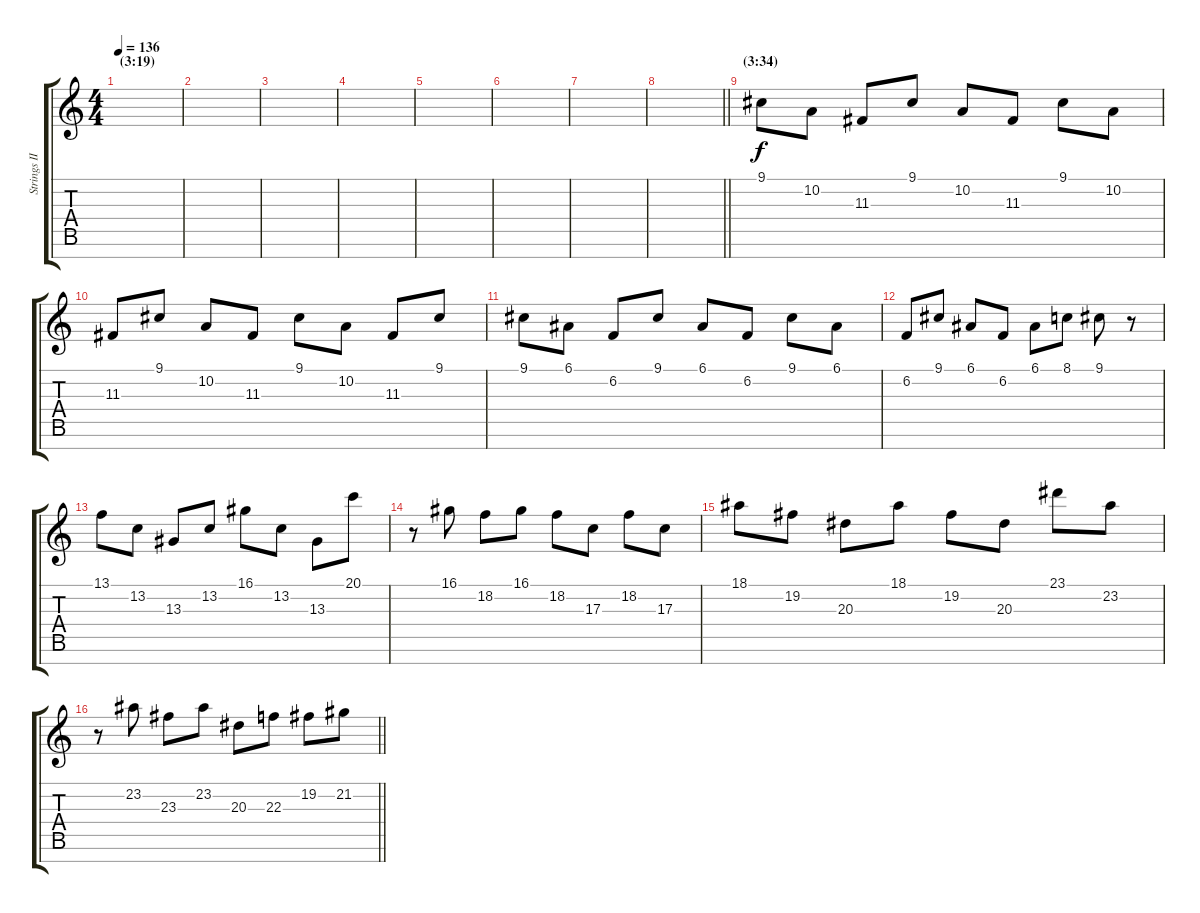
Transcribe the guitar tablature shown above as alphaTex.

\track ("Strings III" "Strings II") {instrument pizzicatostrings}
\staff {score tabs}
\tuning (E4 B3 G3 D3 A2 E2 B1) {hide}
\ts (4 4)
\section ("" "(3:19)")
\tempo 136
\clef g2
\ks c
|
|
|
|
|
|
|
\barLineRight lightlight
|
\section ("" "(3:34)")
9.1.8{dy f} 10.2.8 11.3.8 9.1.8 10.2.8 11.3.8 9.1.8 10.2.8 |
11.3.8 9.1.8 10.2.8 11.3.8 9.1.8 10.2.8 11.3.8 9.1.8 |
9.1.8 6.1.8 6.2.8 9.1.8 6.1.8 6.2.8 9.1.8 6.1.8 |
6.2.8 9.1.8 6.1.8 6.2.8 6.1.8 8.1.8 9.1.8 r.8 |
13.1.8 13.2.8 13.3.8 13.2.8 16.1.8 13.2.8 13.3.8 20.1.8 |
r.8 16.1.8 18.2.8 16.1.8 18.2.8 17.3.8 18.2.8 17.3.8 |
18.1.8 19.2.8 20.3.8 18.1.8 19.2.8 20.3.8 23.1.8 23.2.8 |
\barLineRight lightlight
r.8 23.2.8 23.3.8 23.2.8 20.3.8 22.3.8 19.2.8 21.2.8
